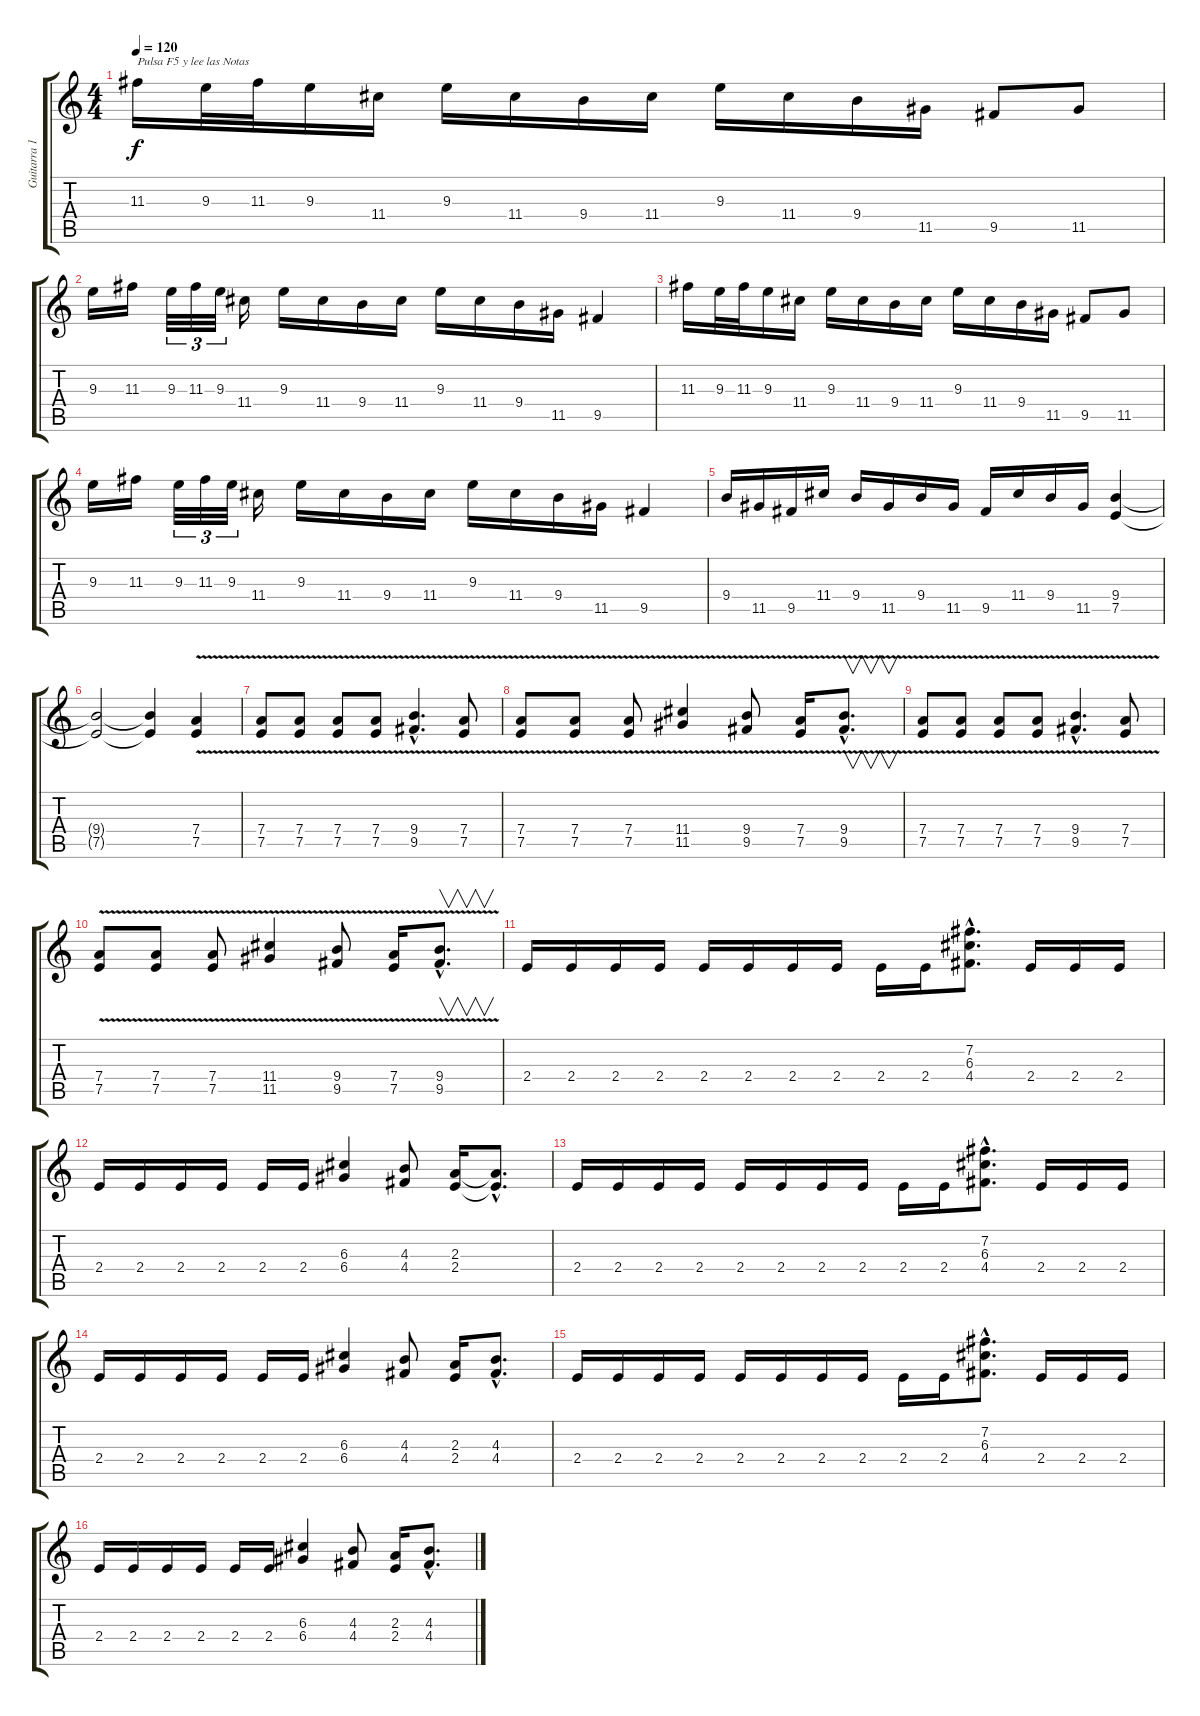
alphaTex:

\track ("Guitarra 1" "Guitarra 1") {instrument overdrivenguitar}
\staff {score tabs}
\tuning (E4 B3 G3 D3 A2 E2) {hide}
\ts (4 4)
\tempo 120
\clef g2
\ks c
11.3.16{txt "Pulsa F5 y lee las Notas" dy f instrument overdrivenguitar} 9.3.32 11.3.32 9.3.16 11.4.16 9.3.16 11.4.16 9.4.16 11.4.16 9.3.16 11.4.16 9.4.16 11.5.16 9.5.8 11.5.8 |
9.3.16 11.3.16 9.3.32{tu (3 2)} 11.3.32{tu (3 2)} 9.3.32{tu (3 2)} 11.4.16 9.3.16 11.4.16 9.4.16 11.4.16 9.3.16 11.4.16 9.4.16 11.5.16 9.5.4 |
11.3.16 9.3.32 11.3.32 9.3.16 11.4.16 9.3.16 11.4.16 9.4.16 11.4.16 9.3.16 11.4.16 9.4.16 11.5.16 9.5.8 11.5.8 |
9.3.16 11.3.16 9.3.32{tu (3 2)} 11.3.32{tu (3 2)} 9.3.32{tu (3 2)} 11.4.16 9.3.16 11.4.16 9.4.16 11.4.16 9.3.16 11.4.16 9.4.16 11.5.16 9.5.4 |
9.4.16 11.5.16 9.5.16 11.4.16 9.4.16 11.5.16 9.4.16 11.5.16 9.5.16 11.4.16 9.4.16 11.5.16 (9.4 7.5).4 |
(9.4{t} 7.5{t}).2 (9.4{t} 7.5{t}).4 (7.4{v} 7.5).4 |
(7.4 7.5{v}).8 (7.4 7.5{v}).8 (7.4 7.5{v}).8 (7.4 7.5{v}).8 (9.4{hac} 9.5{v hac}).4{d} (7.4{v} 7.5).8 |
(7.4{v} 7.5).8 (7.4{v} 7.5).8 (7.4{v} 7.5).8 (11.4{v} 11.5).4 (9.4{v} 9.5).8 (7.4{v} 7.5).16 (9.4{v hac} 9.5{hac}).8{v d} |
(7.4{v} 7.5).8 (7.4{v} 7.5).8 (7.4{v} 7.5).8 (7.4{v} 7.5).8 (9.4{v hac} 9.5{hac}).4{d} (7.4{v} 7.5).8 |
(7.4{v} 7.5).8 (7.4{v} 7.5).8 (7.4{v} 7.5).8 (11.4{v} 11.5).4 (9.4{v} 9.5).8 (7.4{v} 7.5).16 (9.4{v hac} 9.5{hac}).8{v d} |
2.4.16 2.4.16 2.4.16 2.4.16 2.4.16 2.4.16 2.4.16 2.4.16 2.4.16 2.4.16 (7.2{hac} 6.3{hac} 4.4{hac}).8{d} 2.4.16 2.4.16 2.4.16 |
2.4.16 2.4.16 2.4.16 2.4.16 2.4.16 2.4.16 (6.3 6.4).4 (4.3 4.4).8 (2.3 2.4).16 (2.3{hac t} 2.4{hac t}).8{d} |
2.4.16 2.4.16 2.4.16 2.4.16 2.4.16 2.4.16 2.4.16 2.4.16 2.4.16 2.4.16 (7.2{hac} 6.3{hac} 4.4{hac}).8{d} 2.4.16 2.4.16 2.4.16 |
2.4.16 2.4.16 2.4.16 2.4.16 2.4.16 2.4.16 (6.3 6.4).4 (4.3 4.4).8 (2.3 2.4).16 (4.3{hac} 4.4{hac}).8{d} |
2.4.16 2.4.16 2.4.16 2.4.16 2.4.16 2.4.16 2.4.16 2.4.16 2.4.16 2.4.16 (7.2{hac} 6.3{hac} 4.4{hac}).8{d} 2.4.16 2.4.16 2.4.16 |
2.4.16 2.4.16 2.4.16 2.4.16 2.4.16 2.4.16 (6.3 6.4).4 (4.3 4.4).8 (2.3 2.4).16 (4.3{hac} 4.4{hac}).8{d}
